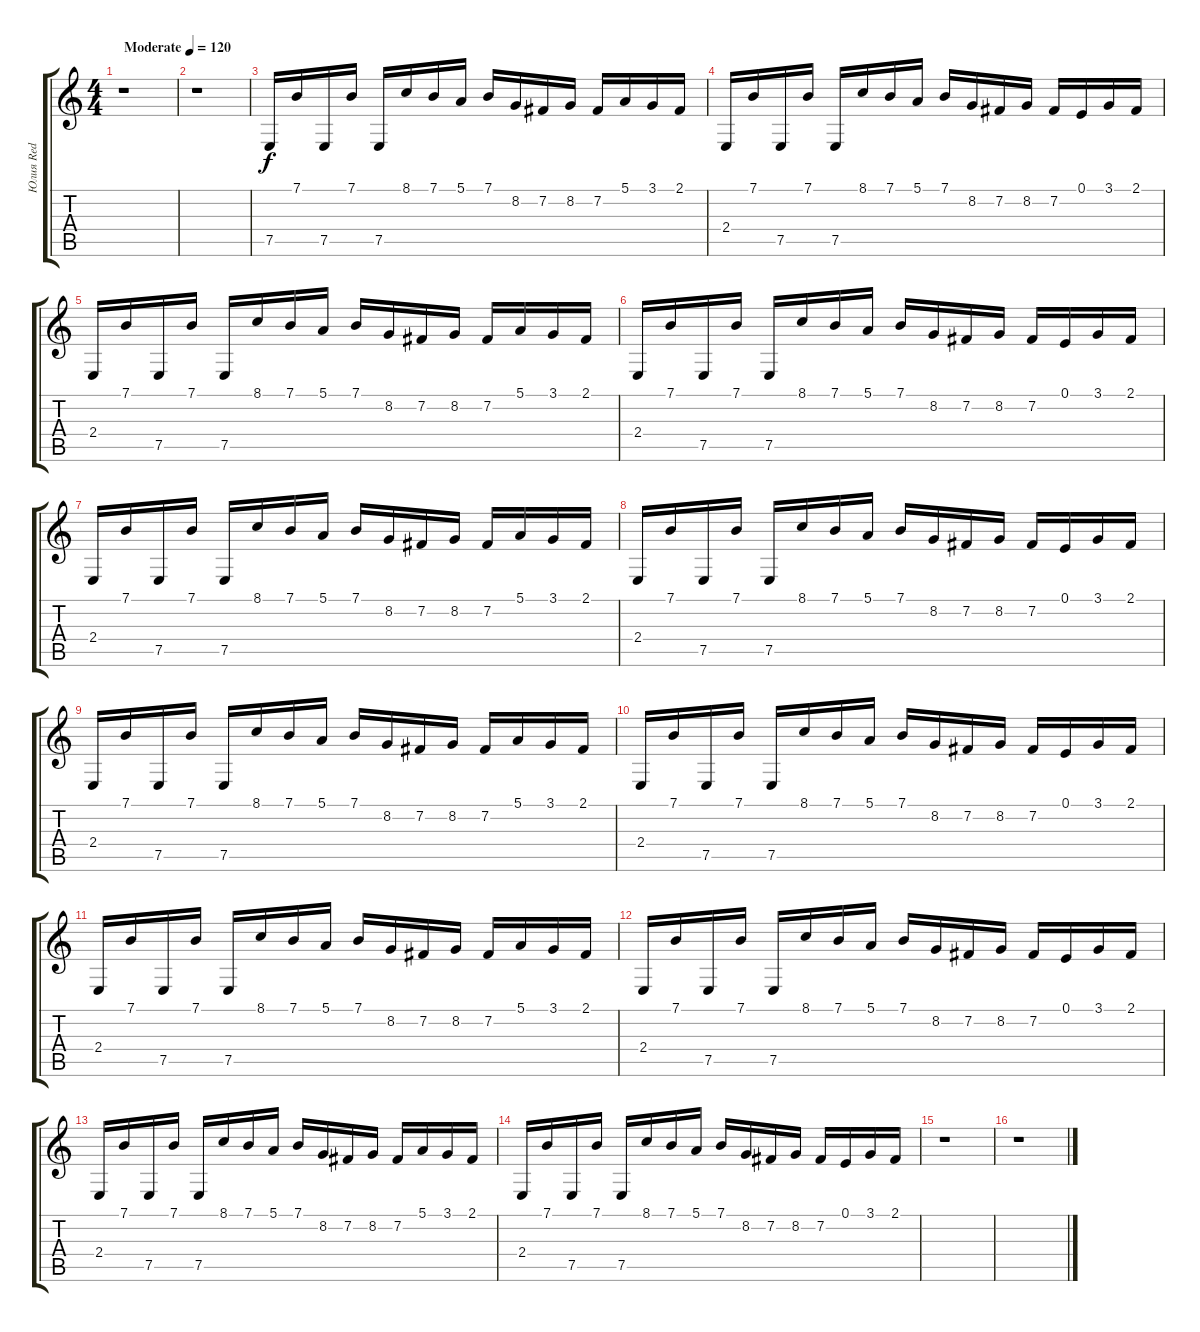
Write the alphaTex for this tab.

\track ("Юлия Red" "Юлия Red") {instrument drawbarorgan}
\staff {score tabs}
\tuning (E4 B3 G3 D3 A2 E2) {hide}
\ts (4 4)
\tempo (120 "Moderate")
\clef g2
\ks c
r.1{dy f instrument drawbarorgan} |
r.1 |
7.5.16 7.1.16 7.5.16 7.1.16 7.5.16 8.1.16 7.1.16 5.1.16 7.1.16 8.2.16 7.2.16 8.2.16 7.2.16 5.1.16 3.1.16 2.1.16 |
2.4.16 7.1.16 7.5.16 7.1.16 7.5.16 8.1.16 7.1.16 5.1.16 7.1.16 8.2.16 7.2.16 8.2.16 7.2.16 0.1.16 3.1.16 2.1.16 |
2.4.16 7.1.16 7.5.16 7.1.16 7.5.16 8.1.16 7.1.16 5.1.16 7.1.16 8.2.16 7.2.16 8.2.16 7.2.16 5.1.16 3.1.16 2.1.16 |
2.4.16 7.1.16 7.5.16 7.1.16 7.5.16 8.1.16 7.1.16 5.1.16 7.1.16 8.2.16 7.2.16 8.2.16 7.2.16 0.1.16 3.1.16 2.1.16 |
2.4.16 7.1.16 7.5.16 7.1.16 7.5.16 8.1.16 7.1.16 5.1.16 7.1.16 8.2.16 7.2.16 8.2.16 7.2.16 5.1.16 3.1.16 2.1.16 |
2.4.16 7.1.16 7.5.16 7.1.16 7.5.16 8.1.16 7.1.16 5.1.16 7.1.16 8.2.16 7.2.16 8.2.16 7.2.16 0.1.16 3.1.16 2.1.16 |
2.4.16 7.1.16 7.5.16 7.1.16 7.5.16 8.1.16 7.1.16 5.1.16 7.1.16 8.2.16 7.2.16 8.2.16 7.2.16 5.1.16 3.1.16 2.1.16 |
2.4.16 7.1.16 7.5.16 7.1.16 7.5.16 8.1.16 7.1.16 5.1.16 7.1.16 8.2.16 7.2.16 8.2.16 7.2.16 0.1.16 3.1.16 2.1.16 |
2.4.16 7.1.16 7.5.16 7.1.16 7.5.16 8.1.16 7.1.16 5.1.16 7.1.16 8.2.16 7.2.16 8.2.16 7.2.16 5.1.16 3.1.16 2.1.16 |
2.4.16 7.1.16 7.5.16 7.1.16 7.5.16 8.1.16 7.1.16 5.1.16 7.1.16 8.2.16 7.2.16 8.2.16 7.2.16 0.1.16 3.1.16 2.1.16 |
2.4.16 7.1.16 7.5.16 7.1.16 7.5.16 8.1.16 7.1.16 5.1.16 7.1.16 8.2.16 7.2.16 8.2.16 7.2.16 5.1.16 3.1.16 2.1.16 |
2.4.16 7.1.16 7.5.16 7.1.16 7.5.16 8.1.16 7.1.16 5.1.16 7.1.16 8.2.16 7.2.16 8.2.16 7.2.16 0.1.16 3.1.16 2.1.16 |
r.1 |
r.1
